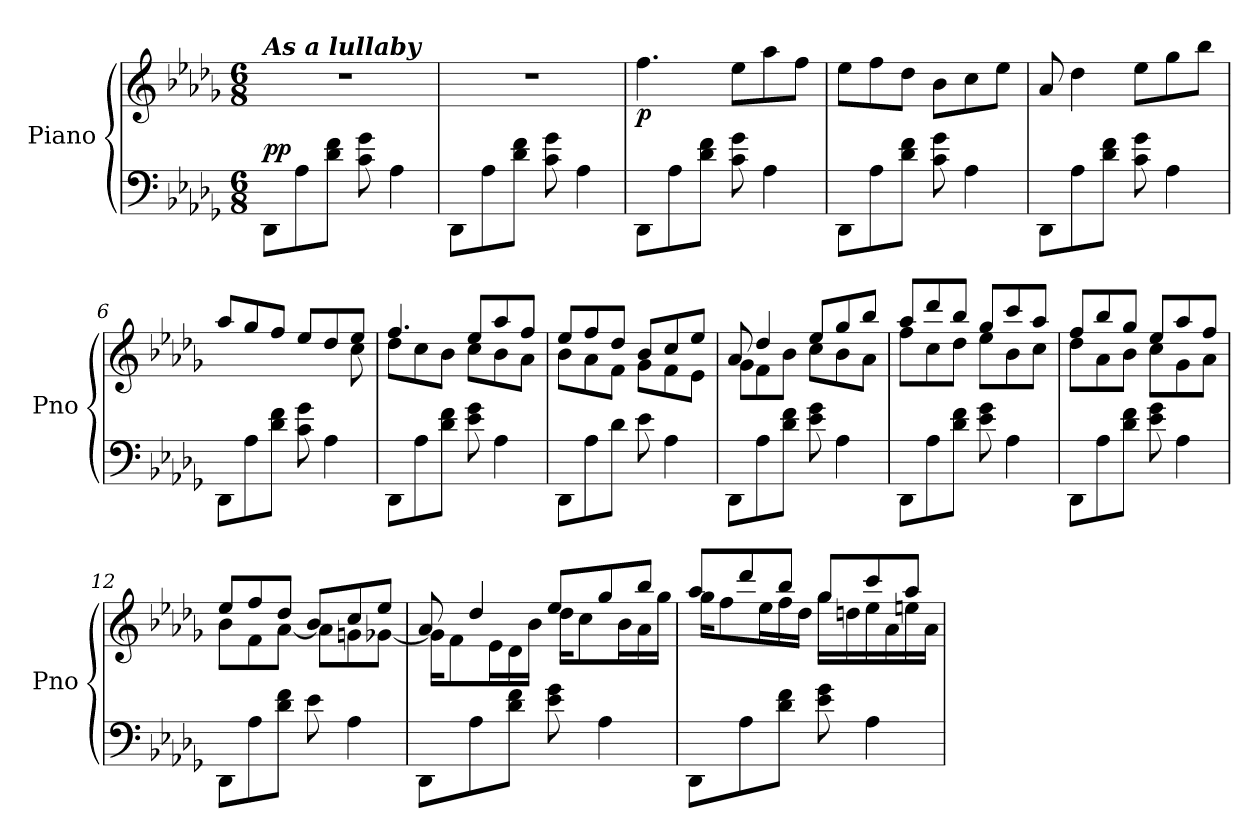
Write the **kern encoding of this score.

**kern	**kern	**dynam
*part1	*part1	*part1
*staff2	*staff1	*staff1/2
*I"Piano	*	*
*I'Pno	*	*
*clefF4	*clefG2	*
*k[b-e-a-d-g-]	*k[b-e-a-d-g-]	*
*M6/8	*M6/8	*
=1	=1	=1
!	!LO:TX:a:Bi:t=As a lullaby	!
!	!	!LO:DY:a=2
8DD-\L	2.r	pp
8A-\	.	.
8d-\ 8f\J	.	.
8c\ 8g-\	.	.
4A-\	.	.
=2	=2	=2
8DD-\L	2.r	.
8A-\	.	.
8d-\ 8f\J	.	.
8c\ 8g-\	.	.
4A-\	.	.
=3	=3	=3
!	!	!LO:DY:b
8DD-\L	4.ff\	p
8A-\	.	.
8d-\ 8f\J	.	.
8c\ 8g-\	8ee-\L	.
4A-\	8aa-\	.
.	8ff\J	.
=4	=4	=4
8DD-\L	8ee-\L	.
8A-\	8ff\	.
8d-\ 8f\J	8dd-\J	.
8c\ 8g-\	8b-\L	.
4A-\	8cc\	.
.	8ee-\J	.
=5	=5	=5
8DD-\L	8a-/	.
8A-\	4dd-\	.
8d-\ 8f\J	.	.
8c\ 8g-\	8ee-\L	.
4A-\	8gg-\	.
.	8bb-\J	.
!!LO:LB:g=z
=6	=6	=6
*	*^	*
8DD-\L	8aa-/L	4.ryy	.
8A-\	8gg-/	.	.
8d-\ 8f\J	8ff/J	.	.
8c\ 8g-\	8ee-/L	4ryy	.
4A-\	8dd-/	.	.
.	8ee-/J	8cc\	.
=7	=7	=7	=7
8DD-\L	4.ff/	8dd-\L	.
8A-\	.	8cc\	.
8d-\ 8f\J	.	8b-\J	.
8e-\ 8g-\	8ee-/L	8cc\L	.
4A-\	8aa-/	8b-\	.
.	8ff/J	8a-\J	.
=8	=8	=8	=8
8DD-\L	8ee-/L	8b-\L	.
8A-\	8ff/	8a-\	.
8d-\J	8dd-/J	8f\J	.
8e-\	8b-/L	8g-\L	.
4A-\	8cc/	8f\	.
.	8ee-/J	8e-\J	.
=9	=9	=9	=9
8DD-\L	8a-/	8g-\L	.
8A-\	4dd-/	8f\	.
8d-\ 8f\J	.	8b-\J	.
8e-\ 8g-\	8ee-/L	8cc\L	.
4A-\	8gg-/	8b-\	.
.	8bb-/J	8a-\J	.
=10	=10	=10	=10
8DD-\L	8aa-/L	8ff\L	.
8A-\	8ddd-/	8cc\	.
8d-\ 8f\J	8bb-/J	8dd-\J	.
8e-\ 8g-\	8gg-/L	8ee-\L	.
4A-\	8ccc/	8b-\	.
.	8aa-/J	8cc\J	.
!!LO:LB:g=z	!!
=11	=11	=11	=11
8DD-\L	8ff/L	8dd-\L	.
8A-\	8bb-/	8a-\	.
8d-\ 8f\J	8gg-/J	8b-\J	.
8e-\ 8g-\	8ee-/L	8cc\L	.
4A-\	8aa-/	8g-\	.
.	8ff/J	8a-\J	.
=12	=12	=12	=12
8DD-\L	8ee-/L	8b-\L	.
8A-\	8ff/	8f\	.
8d-\ 8f\J	8dd-/J	[8a-\J	.
8e-\	8b-/L	8a-\L]	.
4A-\	8cc/	8gn\	.
.	8ee-/J	[8g-X\J	.
=13	=13	=13	=13
8DD-\L	8a-/	16g-\KL]	.
.	.	8f\	.
8A-\	4dd-/	.	.
.	.	16e-\L	.
8d-\ 8f\J	.	16d-\	.
.	.	16b-\JJ	.
8e-\ 8g-\	8ee-/L	16dd-\KL	.
.	.	8cc\	.
4A-\	8gg-/	.	.
.	.	16b-\L	.
.	8bb-/J	16a-\	.
.	.	16gg-\JJ	.
=14	=14	=14	=14
8DD-\L	8aa-/L	16gg-\KL	.
.	.	8ff\	.
8A-\	8ddd-/	.	.
.	.	16ee-\L	.
8d-\ 8f\J	8bb-/J	16ff\	.
.	.	16dd-\JJ	.
8e-\ 8g-\	8gg-/L	16gg-\LL	.
.	.	16ddn\	.
4A-\	8ccc/	16ee-\	.
.	.	16a-\	.
.	8aa-/J	16een\	.
.	.	16a-\JJ	.
*	*v	*v	*
=	=	=
*-	*-	*-
